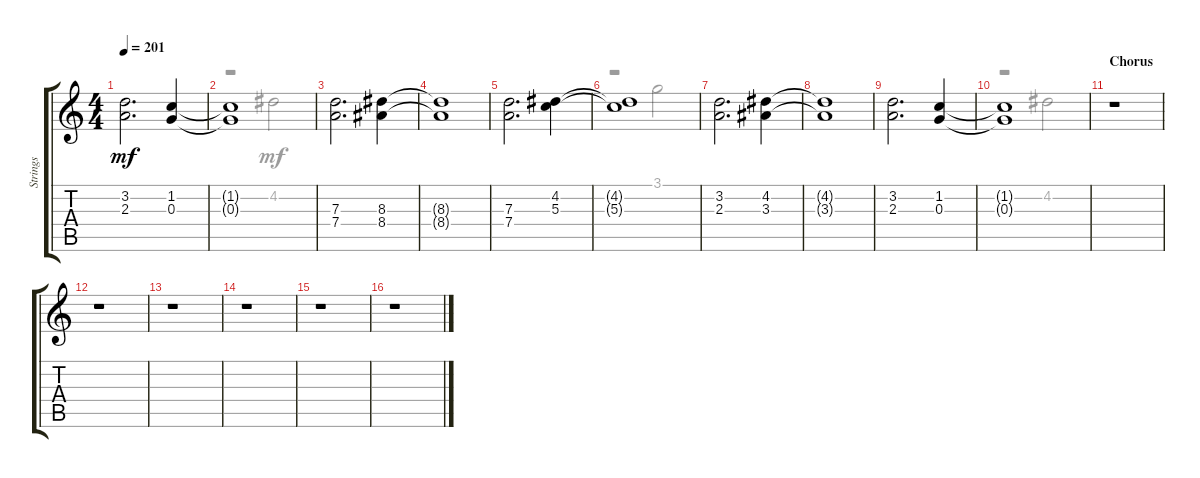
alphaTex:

\track ("Strings" "Strings") {instrument electricguitarclean}
\staff {score tabs}
\tuning (E4 B3 G3 D3 A2 E2) {hide}
\voice
\ts (4 4)
\tempo 201
\clef g2
\ks aminor
(3.2 2.3).2{d dy mf} (1.2 0.3).4 |
(1.2{t} 0.3{t}).1 |
(7.3 7.4).2{d} (8.3 8.4).4 |
(8.3{t} 8.4{t}).1 |
(7.3 7.4).2{d} (4.2 5.3).4 |
(4.2{t} 5.3{t}).1 |
(3.2 2.3).2{d} (4.2 3.3).4 |
(4.2{t} 3.3{t}).1 |
(3.2 2.3).2{d} (1.2 0.3).4 |
(1.2{t} 0.3{t}).1 |
\section ("" "Chorus")
r.1 |
r.1 |
r.1 |
r.1 |
r.1 |
r.1
\voice
\clef g2
\ottava regular
\simile none
\ks aminor
|
r.2 4.2.2 |
|
|
|
r.2 3.1.2 |
|
|
|
r.2 4.2.2 |
|
|
|
|
|
